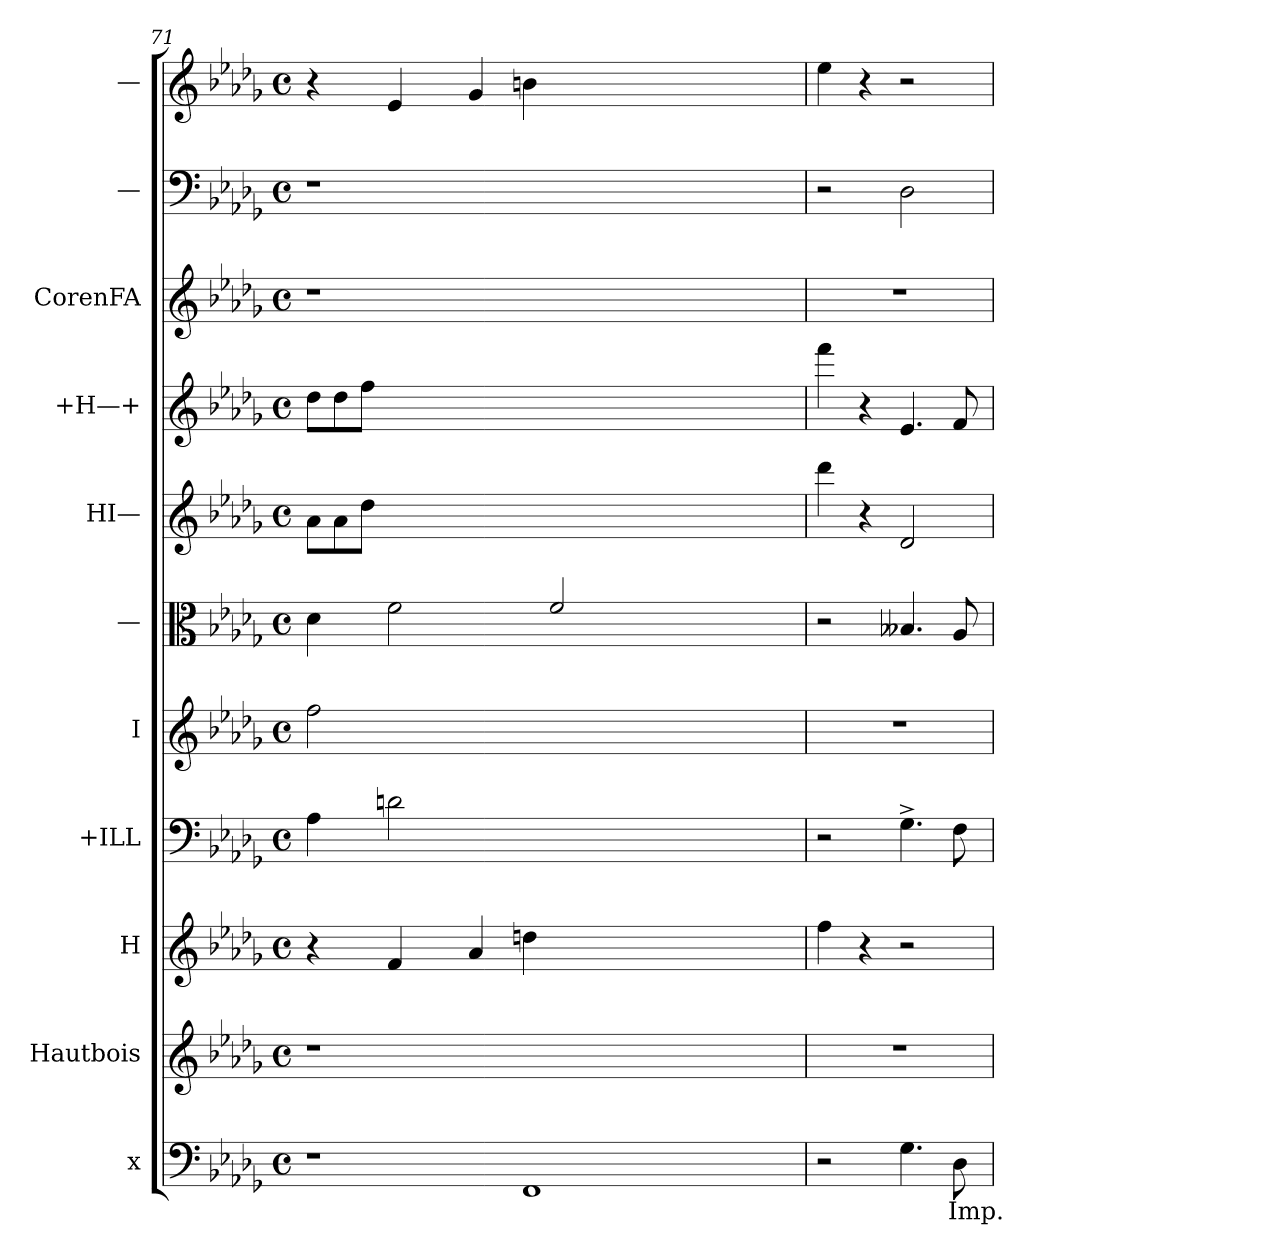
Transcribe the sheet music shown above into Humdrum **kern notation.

**kern	**text	**kern	**kern	**kern	**kern	**kern	**kern	**kern	**kern	**kern	**kern
*part11	*part11	*part10	*part9	*part8	*part7	*part6	*part5	*part4	*part3	*part2	*part1
*staff11	*staff11	*staff10	*staff9	*staff8	*staff7	*staff6	*staff5	*staff4	*staff3	*staff2	*staff1
*I"x	*	*I"Hautbois	*I"H	*I"+ILL	*I"I	*I"—	*I"HI—	*I"+H—+	*I"CorenFA	*I"—	*I"—
*clefF4	*	*clefG2	*clefG2	*clefF4	*clefG2	*clefC3	*clefG2	*clefG2	*clefG2	*clefF4	*clefG2
*k[b-e-a-d-g-]	*	*k[b-e-a-d-g-]	*k[b-e-a-d-g-]	*k[b-e-a-d-g-]	*k[b-e-a-d-g-]	*k[b-e-a-d-g-]	*k[b-e-a-d-g-]	*k[b-e-a-d-g-]	*k[b-e-a-d-g-]	*k[b-e-a-d-g-]	*k[b-e-a-d-g-]
*M4/4	*	*M4/4	*M4/4	*M4/4	*M4/4	*M4/4	*M4/4	*M4/4	*M4/4	*M4/4	*M4/4
*met(c)	*	*met(c)	*met(c)	*met(c)	*met(c)	*met(c)	*met(c)	*met(c)	*met(c)	*met(c)	*met(c)
=71	=71	=71	=71	=71	=71	=71	=71	=71	=71	=71	=71
*	*	*	*	*	*	*^	*	*	*	*	*
1r	.	1r	4r	4A-i\	2ffi\	4d-i\	2ryy	8a-i\L	8dd-i\L	1r	1r	4r
.	.	.	.	.	.	.	.	8a-i\	8dd-i\	.	.	.
.	.	.	8ryy	8ryy	.	8ryy	.	8dd-i\J	8ffi\J	.	.	8ryy
!	!	!	!	!LO:N:vis=2	!	!LO:N:vis=2	!	!	!	!	!	!
.	.	.	4fi/	2.dj\	.	2.fj\	.	2ryy	2ryy	.	.	4e-i/
.	.	.	.	.	2ryy	.	4ryy	.	.	.	.	.
.	.	.	8ryy	.	.	.	.	.	.	.	.	8ryy
.	.	.	4a-i/	.	.	.	8ryy	.	.	.	.	4g-i/
.	.	.	.	.	.	.	8ryy	8ryy	8ryy	.	.	.
1FFj/	.	1.ryy	4ddj\	.	1.ryy	.	8ryy	1.ryy	1.ryy	1.ryy	1.ryy	4bj\
!	!	!	!	!	!	!	!LO:N:vis=2	!	!	!	!	!
.	.	.	.	2ryy	.	2ryy	2.fZ/	.	.	.	.	.
.	.	.	1ryy	.	.	.	.	.	.	.	.	1ryy
.	.	.	.	8ryy	.	8ryy	.	.	.	.	.	.
.	.	.	.	2.ryy	.	2.ryy	.	.	.	.	.	.
.	.	.	.	.	.	.	2ryy	.	.	.	.	.
2ryy	.	.	.	.	.	.	.	.	.	.	.	.
.	.	.	4ryy	.	.	.	.	.	.	.	.	4ryy
.	.	.	.	.	.	.	8ryy	.	.	.	.	.
*	*	*	*	*	*	*v	*v	*	*	*	*	*
=72	=72	=72	=72	=72	=72	=72	=72	=72	=72	=72	=72
2r	.	1r	4ffi\	2r	1r	2r	4ddd-i\	4fffi\	1r	2r	4ee-i\
.	.	.	4r	.	.	.	4r	4r	.	.	4r
4.G-i\	.	.	2r	4.G-^<i\	.	4.B--Xi/	2d-i/	4.e-i/	.	2D-i\	2r
8D-i\	Imp.	.	.	8Fi\	.	8A-i/	.	8fi/	.	.	.
=	=	=	=	=	=	=	=	=	=	=	=
*-	*-	*-	*-	*-	*-	*-	*-	*-	*-	*-	*-
